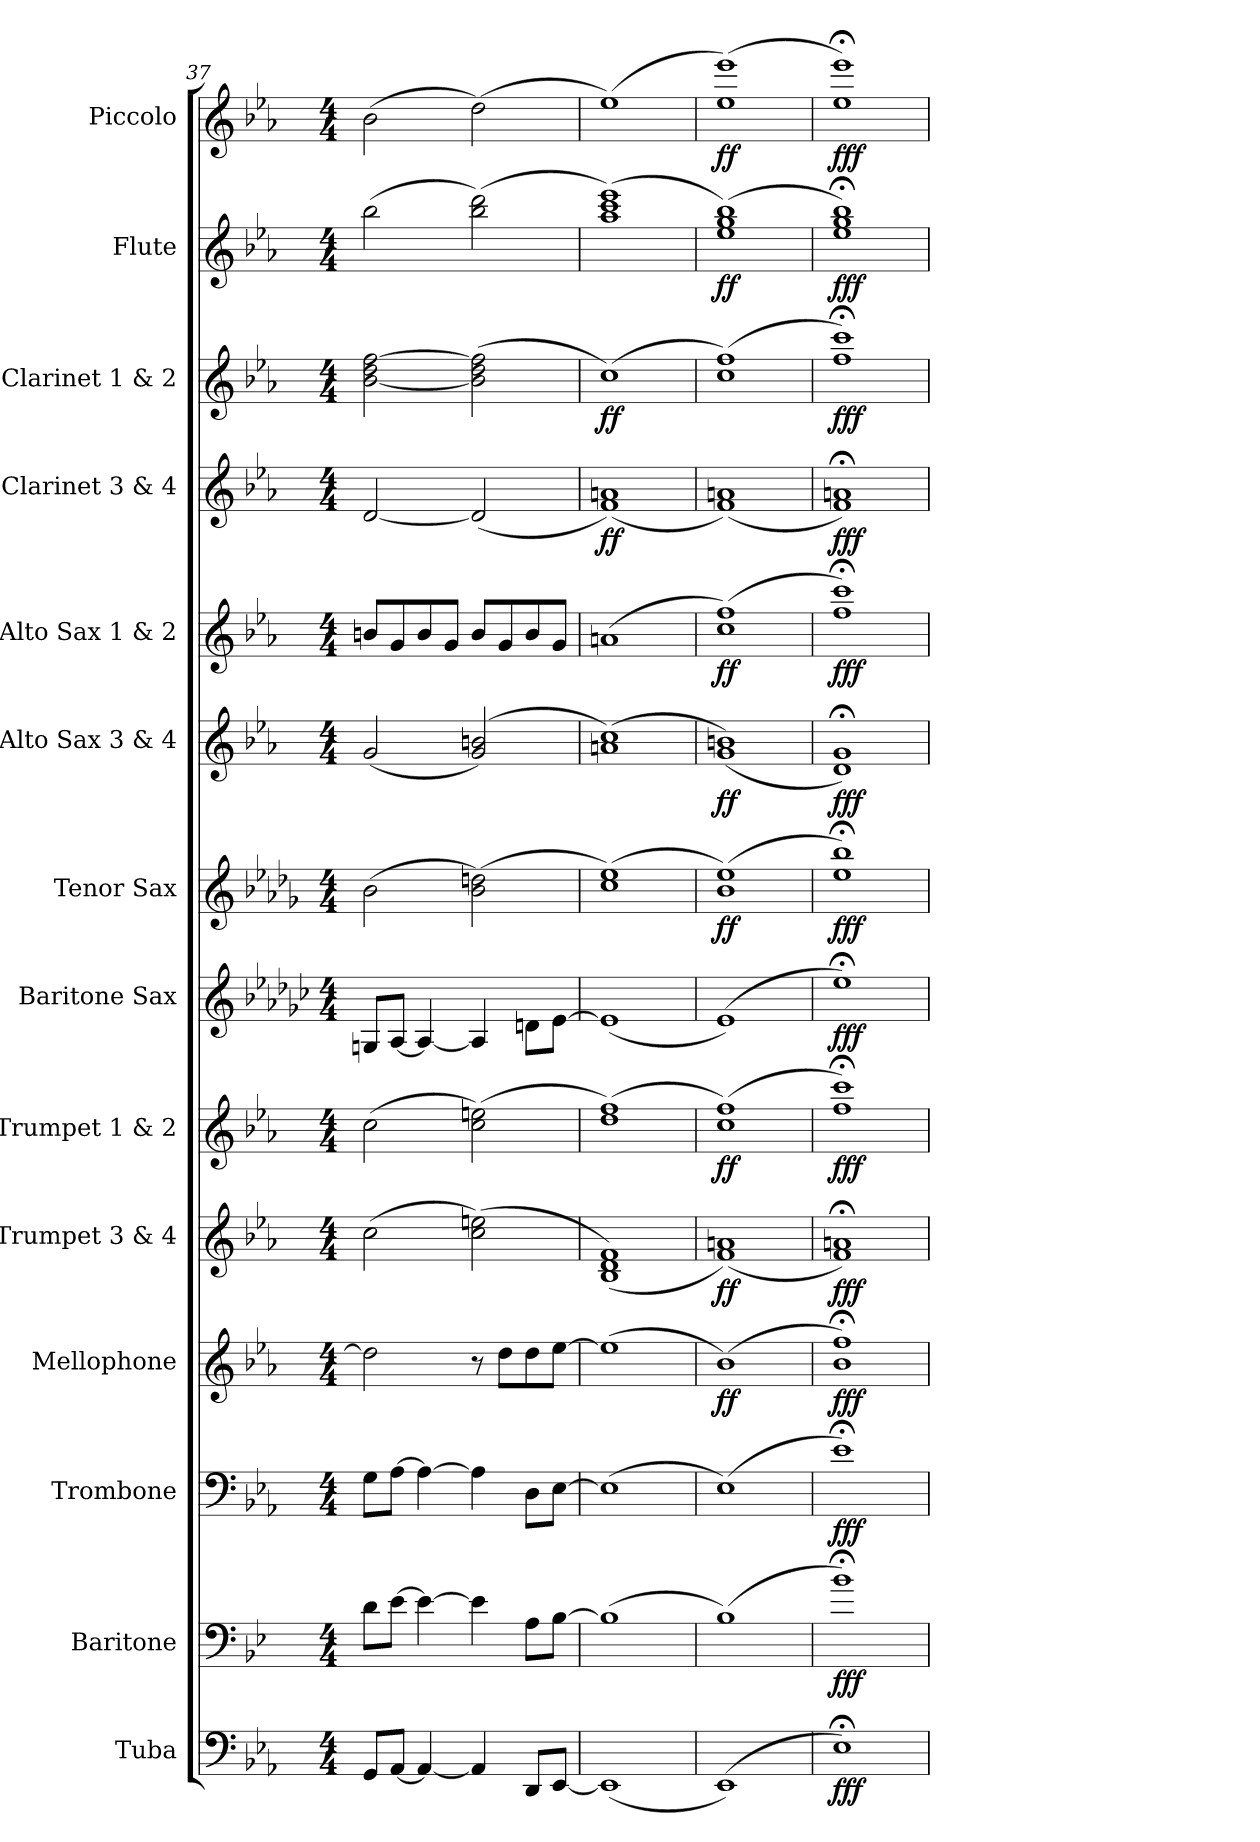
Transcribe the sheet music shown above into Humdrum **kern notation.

**kern	**dynam	**kern	**dynam	**kern	**dynam	**kern	**dynam	**kern	**dynam	**kern	**dynam	**kern	**dynam	**kern	**dynam	**kern	**dynam	**kern	**dynam	**kern	**dynam	**kern	**dynam	**kern	**dynam	**kern	**dynam
*part14	*part14	*part13	*part13	*part12	*part12	*part11	*part11	*part10	*part10	*part9	*part9	*part8	*part8	*part7	*part7	*part6	*part6	*part5	*part5	*part4	*part4	*part3	*part3	*part2	*part2	*part1	*part1
*staff14	*staff14	*staff13	*staff13	*staff12	*staff12	*staff11	*staff11	*staff10	*staff10	*staff9	*staff9	*staff8	*staff8	*staff7	*staff7	*staff6	*staff6	*staff5	*staff5	*staff4	*staff4	*staff3	*staff3	*staff2	*staff2	*staff1	*staff1
*I"Tuba	*	*I"Baritone	*	*I"Trombone	*	*I"Mellophone	*	*I"Trumpet 3 &amp; 4	*	*I"Trumpet 1 &amp; 2	*	*I"Baritone Sax	*	*I"Tenor Sax	*	*I"Alto Sax 3 &amp; 4	*	*I"Alto Sax 1 &amp; 2	*	*I"Clarinet 3 &amp; 4	*	*I"Clarinet 1 &amp; 2	*	*I"Flute	*	*I"Piccolo	*
*I'Tba.	*	*I'Bar.	*	*I'Tbn.	*	*I'Mph.	*	*I'Tpt. 3&amp;4	*	*I'Tpt. 1&amp;2	*	*I'Bari. Sax.	*	*I'T. Sax.	*	*I'A. Sax. 3&amp;4	*	*I'A. Sax. 1&amp;2	*	*I'Cl. 3&amp;4	*	*I'Cl. 1&amp;2	*	*I'Fl.	*	*I'Picc.	*
*clefF4	*	*clefF4	*	*clefF4	*	*clefG2	*	*clefG2	*	*clefG2	*	*clefG2	*	*clefG2	*	*clefG2	*	*clefG2	*	*clefG2	*	*clefG2	*	*clefG2	*	*clefG2	*
*	*	*ITrd4c7	*	*	*	*ITrd4c7	*	*ITrd1c2	*	*ITrd1c2	*	*ITrd12c21	*	*ITrd8c14	*	*ITrd5c9	*	*ITrd5c9	*	*ITrd1c2	*	*ITrd1c2	*	*	*	*ITrd-7c-12	*
*k[b-e-a-]	*	*k[b-e-a-]	*	*k[b-e-a-]	*	*k[b-e-a-d-]	*	*k[b-e-a-d-g-]	*	*k[b-e-a-d-g-]	*	*k[b-e-a-d-g-c-]	*	*k[b-e-a-d-g-]	*	*k[b-e-a-d-g-c-]	*	*k[b-e-a-d-g-c-]	*	*k[b-e-a-d-g-]	*	*k[b-e-a-d-g-]	*	*k[b-e-a-]	*	*k[b-e-a-]	*
*M4/4	*	*M4/4	*	*M4/4	*	*M4/4	*	*M4/4	*	*M4/4	*	*M4/4	*	*M4/4	*	*M4/4	*	*M4/4	*	*M4/4	*	*M4/4	*	*M4/4	*	*M4/4	*
=37	=37	=37	=37	=37	=37	=37	=37	=37	=37	=37	=37	=37	=37	=37	=37	=37	=37	=37	=37	=37	=37	=37	=37	=37	=37	=37	=37
8GG/L	.	8G\L	.	8G\L	.	2g\]	.	(2b-\	.	(2b-\	.	8GGn/L	.	(2B-\	.	(2B-/	.	8dn/L	.	[2c/	.	[2a-\ 2cc\ [2ee-\	.	(2bb-\	.	(2bb-\	.
[8AA-/J	.	[8A-\J	.	[8A-\J	.	.	.	.	.	.	.	[8AA-/J	.	.	.	.	.	8B-/	.	.	.	.	.	.	.	.	.
4AA-/_	.	4A-\_	.	4A-\_	.	.	.	.	.	.	.	4AA-/_	.	.	.	.	.	8d/	.	.	.	.	.	.	.	.	.
.	.	.	.	.	.	.	.	.	.	.	.	.	.	.	.	.	.	8B-/J	.	.	.	.	.	.	.	.	.
4AA-/]	.	4A-\]	.	4A-\]	.	8r	.	(2b-\ 2ddn\)	.	(2b-\ 2ddn\)	.	4AA-/]	.	(2B-\ 2dn\)	.	(2B-/ 2dn/)	.	8d/L	.	(2c/]	.	(2a-\] 2cc\ 2ee-\]	.	(2bb-\ 2ddd\)	.	(2ddd\)	.
.	.	.	.	.	.	8g\L	.	.	.	.	.	.	.	.	.	.	.	8B-/	.	.	.	.	.	.	.	.	.
8DD/L	.	8D\L	.	8D\L	.	8g\	.	.	.	.	.	8Dn\L	.	.	.	.	.	8d/	.	.	.	.	.	.	.	.	.
[8EE-/J	.	[8E-\J	.	[8E-\J	.	[8a-\J	.	.	.	.	.	[8E-\J	.	.	.	.	.	8B-/J	.	.	.	.	.	.	.	.	.
=38	=38	=38	=38	=38	=38	=38	=38	=38	=38	=38	=38	=38	=38	=38	=38	=38	=38	=38	=38	=38	=38	=38	=38	=38	=38	=38	=38
!	!	!	!	!	!	!	!	!	!	!	!	!	!	!	!	!	!	!	!	!	!LO:DY:b	!	!LO:DY:b	!	!	!	!
(1EE-]	.	(1E-]	.	(1E-]	.	(1a-]	.	(1A- 1c 1e-)	.	(1cc 1ee-)	.	(1E-]	.	(1c 1e-)	.	(1cn 1e-)	.	(1cn	.	(1e- 1gn)	ff	(1b-)	ff	(1aa- 1ccc 1eee-)	.	(1eee-)	.
=39	=39	=39	=39	=39	=39	=39	=39	=39	=39	=39	=39	=39	=39	=39	=39	=39	=39	=39	=39	=39	=39	=39	=39	=39	=39	=39	=39
!	!	!	!	!	!	!	!LO:DY:b	!	!LO:DY:b	!	!LO:DY:b	!	!	!	!LO:DY:b	!	!LO:DY:b	!	!LO:DY:b	!	!	!	!	!	!LO:DY:b	!	!LO:DY:b
(1EE-)	.	(1E-)	.	(1E-)	.	(1e-)	ff	(1e- 1gn)	ff	(1b- 1ee-)	ff	(1E-)	.	(1B- 1e-)	ff	(1B- 1dn)	ff	(1e- 1a-)	ff	(1e- 1gn)	.	(1b- 1ee-)	.	(1ee- 1gg 1bb-)	ff	(1eee- 1eeee-)	ff
=40	=40	=40	=40	=40	=40	=40	=40	=40	=40	=40	=40	=40	=40	=40	=40	=40	=40	=40	=40	=40	=40	=40	=40	=40	=40	=40	=40
!	!LO:DY:b	!	!LO:DY:b	!	!LO:DY:b	!	!LO:DY:b	!	!LO:DY:b	!	!LO:DY:b	!	!LO:DY:b	!	!LO:DY:b	!	!LO:DY:b	!	!LO:DY:b	!	!LO:DY:b	!	!LO:DY:b	!	!LO:DY:b	!	!LO:DY:b
1E-;<)	fff	1e-;<)	fff	1e-;<)	fff	1e-;< 1b-;<)	fff	1e-;< 1gn;<)	fff	1ee-;< 1bb-;<)	fff	1e-;<)	fff	1e-;< 1b-;<)	fff	1F;< 1B-;<)	fff	1a-;< 1ee-;<)	fff	1e-;< 1gn;<)	fff	1ee-;< 1bb-;<)	fff	1ee-;< 1gg;< 1bb-;<)	fff	1eee-;< 1eeee-;<)	fff
=	=	=	=	=	=	=	=	=	=	=	=	=	=	=	=	=	=	=	=	=	=	=	=	=	=	=	=
*-	*-	*-	*-	*-	*-	*-	*-	*-	*-	*-	*-	*-	*-	*-	*-	*-	*-	*-	*-	*-	*-	*-	*-	*-	*-	*-	*-
